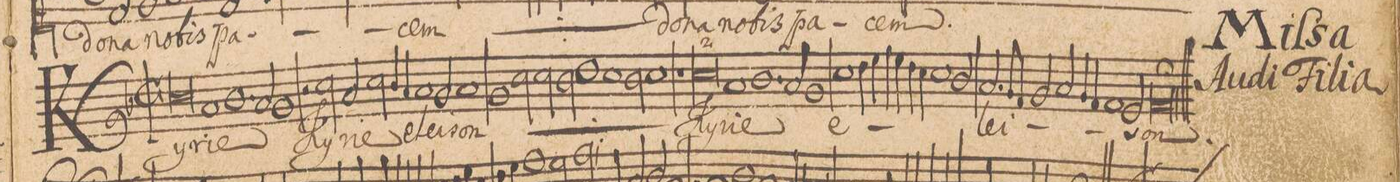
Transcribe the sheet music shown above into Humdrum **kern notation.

**kern	**text
*I"CANTVS.	*
*clefG2	*
*k[b-]	*
*met(c|)	*
*M2/1	*
0cc\	Ky-
=2-	=2-
1a/	-ri-
1.b-\	-e
=3-	=3-
2a/	.
1g/	.
=4-	=4-
2r	.
*2\right	*
2cc\	Ky-
2a/	-ri-
2cc\	-e
=5-	=5-
4b-/	e-
4a/	.
1a/	-lei-
2g/	.
=6-	=6-
1a/	-son
*	*ij
1g/	Ky-
=7-	=7-
2cc\	-ri-
2cc\	-e
2b-\	e-
1dd\	-lei-
=8-	=8-
1cc\	.
2b-\	.
=9-	=9-
1cc\	-son
*	*Xij
1r	.
=10-	=10-
0cc\	Ky-
=11-	=11-
1a/	-ri-
1.b-\	-e
=12-	=12-
2a/	.
1g/	.
=13-	=13-
1cc\	e-
4dd\	.
4ee\	.
4ff\	.
4ee\	.
=14-	=14-
4dd\	.
4cc\	.
1cc\	.
2b-/	.
=15-	=15-
2.a/	-lei-
8g/L	.
8f/J	.
2g/	.
2a/	.
=16-	=16-
4g/	.
4f/	.
1f/	.
2e/	.
=17-	=17-
0f/;	-son.
*-	*-
